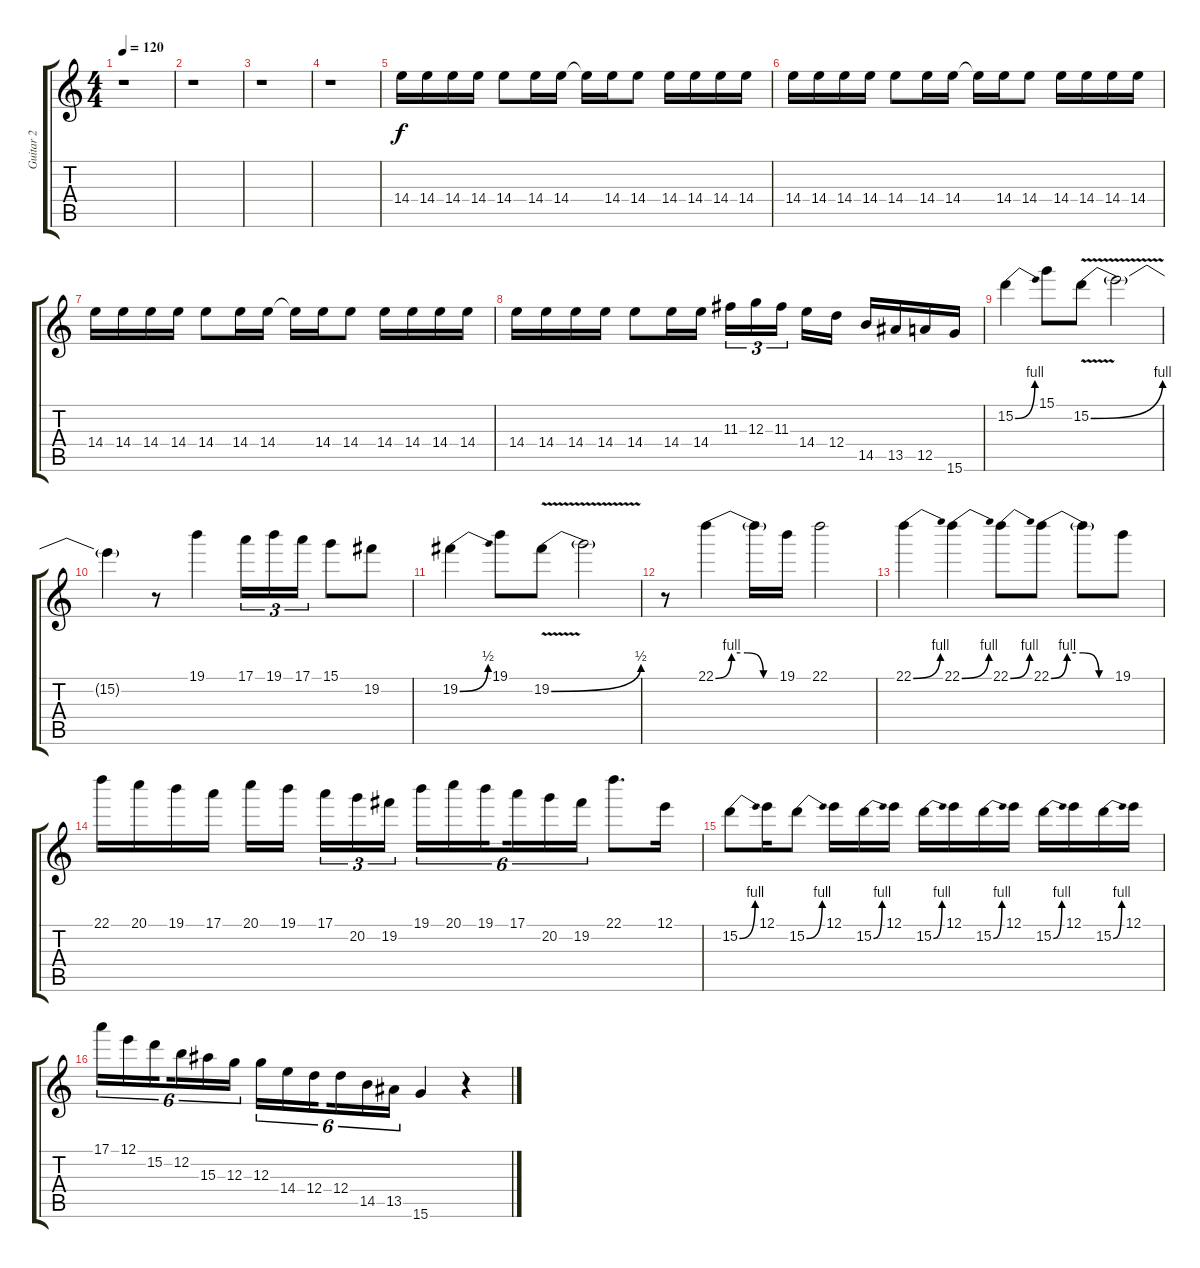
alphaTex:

\track ("Guitar 2" "Guitar 2") {solo instrument distortionguitar}
\staff {score tabs}
\tuning (E4 B3 G3 D3 A2 E2) {hide}
\ts (4 4)
\tempo 120
\clef g2
\ks c
r.1{dy f instrument distortionguitar} |
r.1 |
r.1 |
r.1 |
14.4.16 14.4.16 14.4.16 14.4.16 14.4.8 14.4.16 14.4.16 14.4{t}.16 14.4.16 14.4.8 14.4.16 14.4.16 14.4.16 14.4.16 |
14.4.16 14.4.16 14.4.16 14.4.16 14.4.8 14.4.16 14.4.16 14.4{t}.16 14.4.16 14.4.8 14.4.16 14.4.16 14.4.16 14.4.16 |
14.4.16 14.4.16 14.4.16 14.4.16 14.4.8 14.4.16 14.4.16 14.4{t}.16 14.4.16 14.4.8 14.4.16 14.4.16 14.4.16 14.4.16 |
14.4.16 14.4.16 14.4.16 14.4.16 14.4.8 14.4.16 14.4.16 11.3.16{tu (3 2)} 12.3.16{tu (3 2)} 11.3.16{tu (3 2) beam splitsecondary} 14.4.16 12.4.16 14.5.16 13.5.16 12.5.16 15.6.16 |
15.2{be (bend 0 0 60 4)}.4 15.1.8 15.2{be (bend 0 0 60 4) v}.8 15.2{t}.2 |
15.2{t}.4 r.8 19.1.4 17.1.16{tu (3 2)} 19.1.16{tu (3 2)} 17.1.16{tu (3 2)} 15.1.8 19.2.8 |
19.2{be (bend 0 0 60 2)}.4 19.1.8 19.2{be (bend 0 0 60 2) v}.8 19.2{t}.2 |
r.8 22.1{be (custom 0 0 15 4 30 4 45 0 60 0)}.4 22.1{t}.16 19.1.16 22.1.2 |
22.1{be (bend 0 0 60 4)}.4 22.1{be (bend 0 0 60 4)}.4 22.1{be (bend 0 0 60 4)}.8 22.1{be (custom 0 0 15 4 30 4 45 0 60 0)}.8 22.1{t}.8 19.1.8 |
22.1.16 20.1.16 19.1.16 17.1.16 20.1.16 19.1.16{beam splitsecondary} 17.1.16{tu (3 2)} 20.2.16{tu (3 2)} 19.2.16{tu (3 2)} 19.1.16{tu (6 4)} 20.1.16{tu (6 4)} 19.1.16{tu (6 4) beam splitsecondary} 17.1.16{tu (6 4)} 20.2.16{tu (6 4)} 19.2.16{tu (6 4)} 22.1.8{d} 12.1.16 |
15.2{be (bend 0 0 60 4)}.8 12.1.16 15.2{be (bend 0 0 60 4)}.8 12.1.16 15.2{be (bend 0 0 60 4)}.16 12.1.16 15.2{be (bend 0 0 60 4)}.16 12.1.16 15.2{be (bend 0 0 60 4)}.16 12.1.16 15.2{be (bend 0 0 60 4)}.16 12.1.16 15.2{be (bend 0 0 60 4)}.16 12.1.16 |
17.1.16{tu (6 4)} 12.1.16{tu (6 4)} 15.2.16{tu (6 4) beam splitsecondary} 12.2.16{tu (6 4)} 15.3.16{tu (6 4)} 12.3.16{tu (6 4)} 12.3.16{tu (6 4)} 14.4.16{tu (6 4)} 12.4.16{tu (6 4) beam splitsecondary} 12.4.16{tu (6 4)} 14.5.16{tu (6 4)} 13.5.16{tu (6 4)} 15.6.4 r.4
